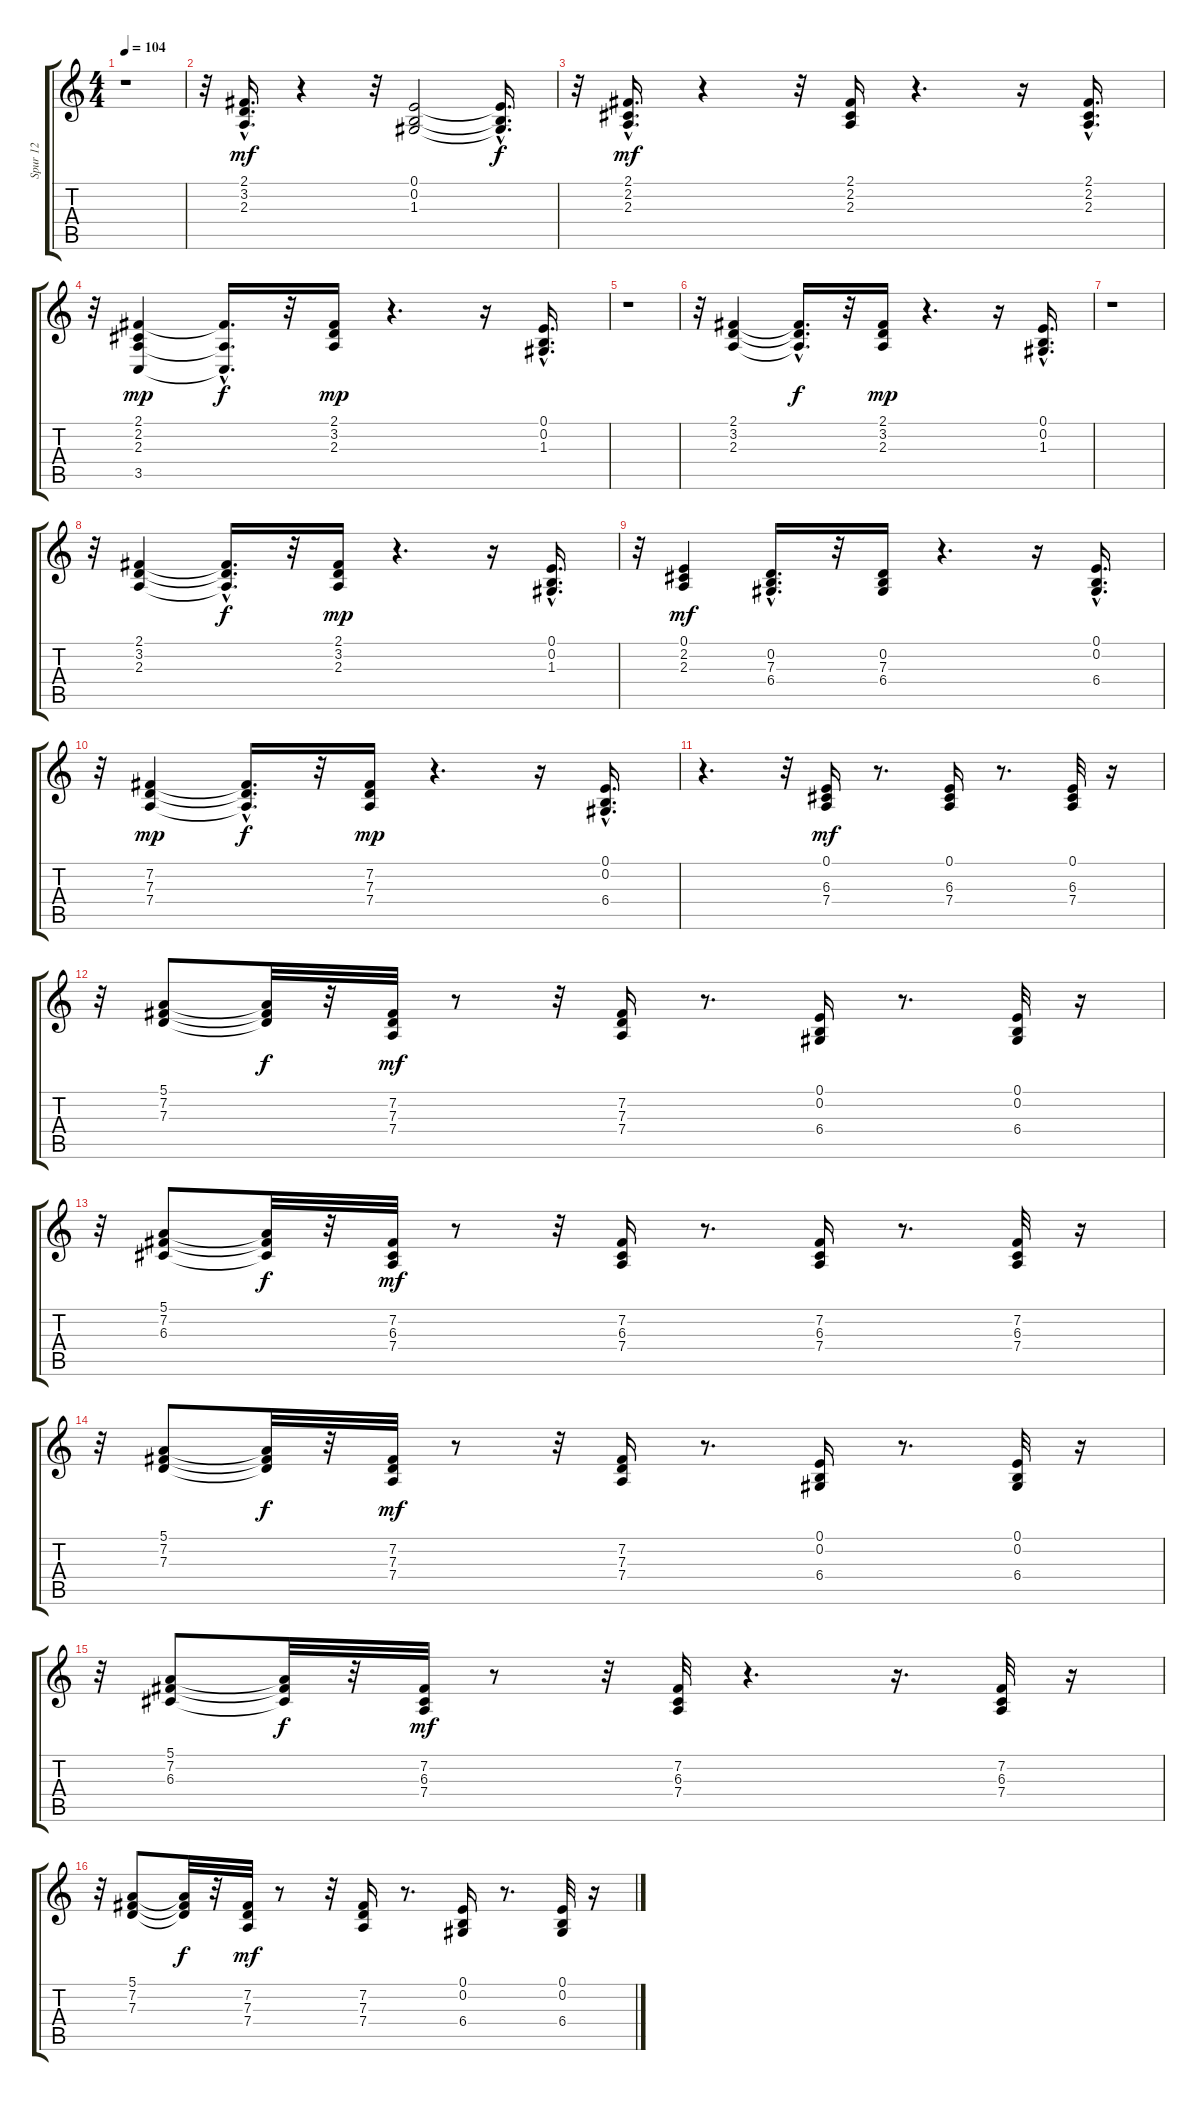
\track ("Spur 12" "Spur 12") {instrument electricpiano1}
\staff {score tabs}
\tuning (E4 B3 G3 D3 A2 E2) {hide}
\ts (4 4)
\tempo 104
\clef g2
\ks c
r.1{dy mp} |
r.32 (2.1{hac} 3.2{hac} 2.3{hac}).16{d dy mf} r.4 r.32 (0.1 0.2 1.3).2 (0.1{hac t} 0.2{hac t} 1.3{hac t}).16{d dy f} |
r.32 (2.1{hac} 2.2{hac} 2.3{hac}).16{d dy mf} r.4 r.32 (2.1 2.2 2.3).16 r.4{d} r.16 (2.1{hac} 2.2{hac} 2.3).16{d} |
r.32 (2.1 2.2 2.3 3.5).4{dy mp} (2.1{hac t} 2.3{hac t} 3.5{hac t}).16{d dy f} r.32 (2.1 3.2 2.3).16{dy mp} r.4{d} r.16 (0.1{hac} 0.2{hac} 1.3).16{d} |
r.1 |
r.32 (2.1 3.2 2.3).4 (2.1{hac t} 3.2{hac t} 2.3{hac t}).16{d dy f} r.32 (2.1 3.2 2.3).16{dy mp} r.4{d} r.16 (0.1{hac} 0.2{hac} 1.3).16{d} |
r.1 |
r.32 (2.1 3.2 2.3).4 (2.1{hac t} 3.2{hac t} 2.3{hac t}).16{d dy f} r.32 (2.1 3.2 2.3).16{dy mp} r.4{d} r.16 (0.1{hac} 0.2{hac} 1.3).16{d} |
r.32 (0.1 2.2 2.3).4{dy mf} (0.2{hac} 7.3{hac} 6.4{hac}).16{d} r.32 (0.2 7.3 6.4).16 r.4{d} r.16 (0.1{hac} 0.2{hac} 6.4).16{d} |
r.32 (7.2 7.3 7.4).4{dy mp} (7.2{hac t} 7.3{hac t} 7.4{hac t}).16{d dy f} r.32 (7.2 7.3 7.4).16{dy mp} r.4{d} r.16 (0.1{hac} 0.2{hac} 6.4).16{d} |
r.4{d} r.32 (0.1 6.3 7.4).16{dy mf} r.8{d} (0.1 6.3 7.4).16 r.8{d} (0.1 6.3 7.4).32 r.16 |
r.32 (5.1 7.2 7.3).8 (5.1{t} 7.2{t} 7.3{t}).32{dy f} r.32 (7.2 7.3 7.4).32{dy mf} r.8 r.32 (7.2 7.3 7.4).16 r.8{d} (0.1 0.2 6.4).16 r.8{d} (0.1 0.2 6.4).32 r.16 |
r.32 (5.1 7.2 6.3).8 (5.1{t} 7.2{t} 6.3{t}).32{dy f} r.32 (7.2 6.3 7.4).32{dy mf} r.8 r.32 (7.2 6.3 7.4).16 r.8{d} (7.2 6.3 7.4).16 r.8{d} (7.2 6.3 7.4).32 r.16 |
r.32 (5.1 7.2 7.3).8 (5.1{t} 7.2{t} 7.3{t}).32{dy f} r.32 (7.2 7.3 7.4).32{dy mf} r.8 r.32 (7.2 7.3 7.4).16 r.8{d} (0.1 0.2 6.4).16 r.8{d} (0.1 0.2 6.4).32 r.16 |
r.32 (5.1 7.2 6.3).8 (5.1{t} 7.2{t} 6.3{t}).32{dy f} r.32 (7.2 6.3 7.4).32{dy mf} r.8 r.32 (7.2 6.3 7.4).32 r.4{d} r.16{d} (7.2 6.3 7.4).32 r.16 |
r.32 (5.1 7.2 7.3).8 (5.1{t} 7.2{t} 7.3{t}).32{dy f} r.32 (7.2 7.3 7.4).32{dy mf} r.8 r.32 (7.2 7.3 7.4).16 r.8{d} (0.1 0.2 6.4).16 r.8{d} (0.1 0.2 6.4).32 r.16
